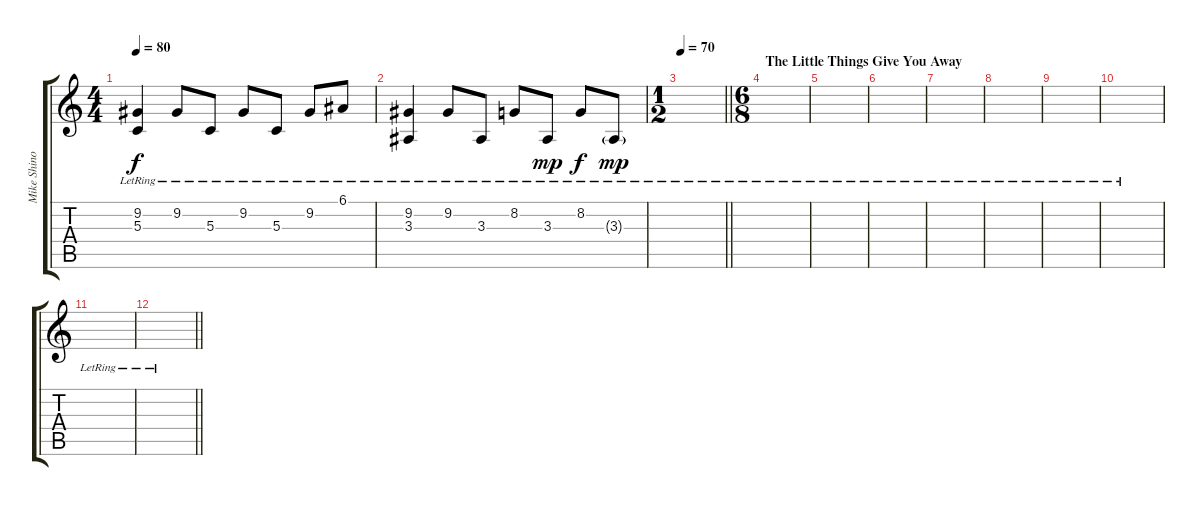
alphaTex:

\track ("Mike Shinoda [Piano]" "Mike Shino") {instrument vibraphone}
\staff {score tabs}
\tuning (E4 B3 G3 D3 A2 E2) {hide}
\ts (4 4)
\tempo 80
\clef g2
\ks c
(9.2{lr} 5.3{lr}).4{dy f} 9.2{lr}.8 5.3{lr}.8 9.2{lr}.8 5.3{lr}.8 9.2{lr}.8 6.1{lr}.8 |
(9.2{lr} 3.3).4 9.2{lr}.8 3.3{lr}.8 8.2{lr}.8 3.3{lr}.8{dy mp} 8.2{lr}.8{dy f} 3.3{g lr}.8{dy mp} |
\ts (1 2)
\tempo 70
\barLineRight lightlight
|
\ts (6 8)
\section ("" "The Little Things Give You Away")
|
|
|
|
|
|
|
|
\barLineRight lightlight
